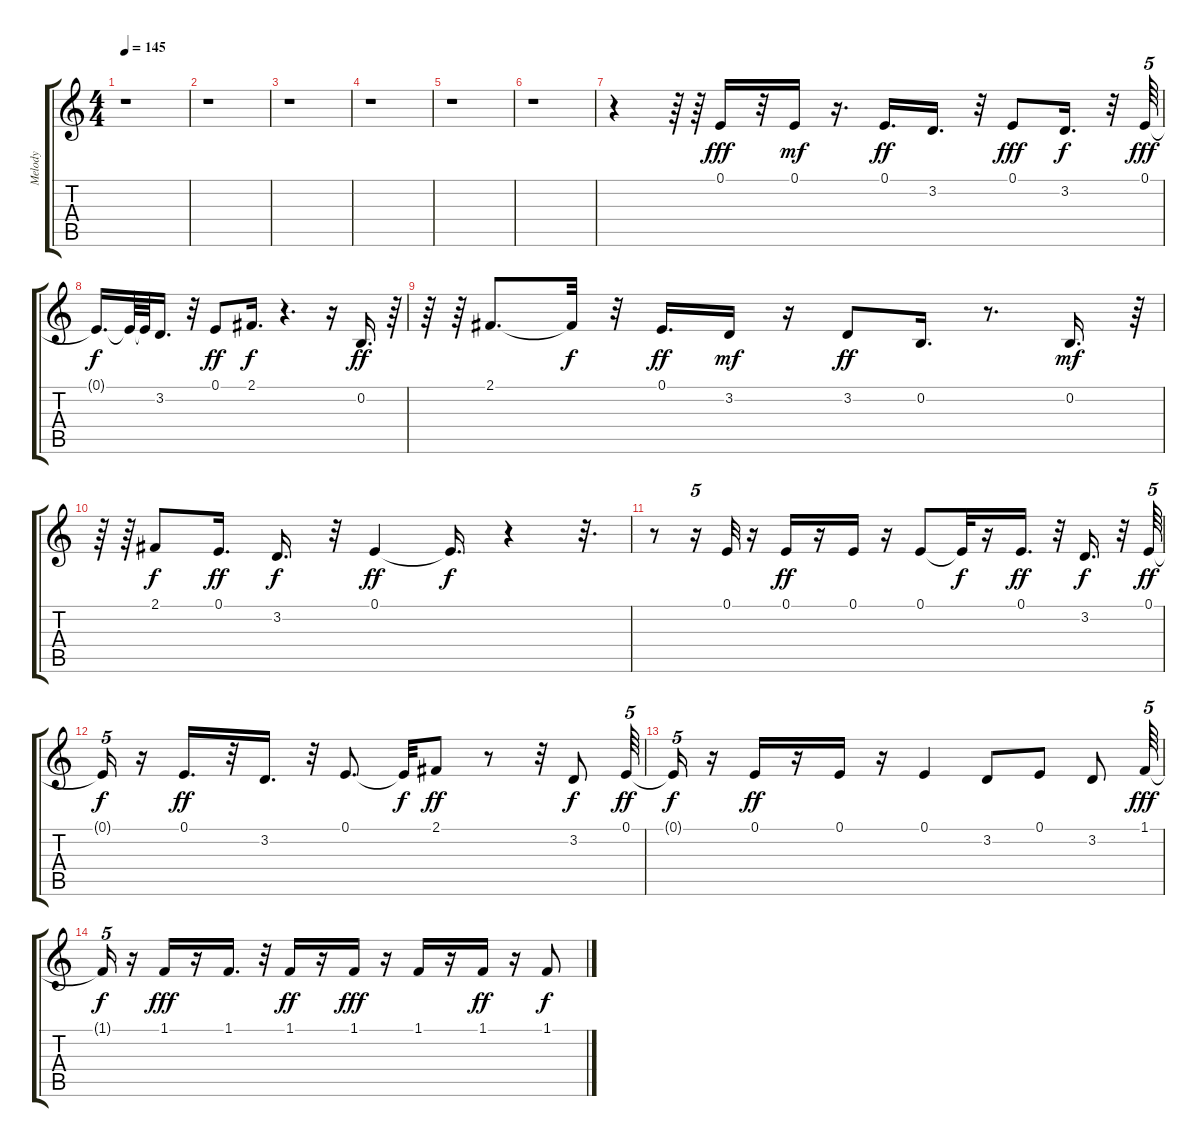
\track ("Melody" "Melody") {instrument baritonesax}
\staff {score tabs}
\tuning (E4 B3 G3 D3 A2 E2) {hide}
\ts (4 4)
\tempo 145
\clef g2
\ks c
r.1{dy f} |
r.1 |
r.1 |
r.1 |
r.1 |
r.1 |
r.4 r.64 r.64 0.1.16{dy fff} r.32 0.1.16{dy mf} r.16{d} 0.1.16{d dy ff} 3.2.16{d} r.32 0.1.8{dy fff} 3.2.16{d dy f} r.32 0.1.64{tu (5 4) dy fff} |
0.1{t}.16{d dy f} 0.1{t}.64 0.1{t}.64 3.2.16{d} r.32 0.1.8{dy ff} 2.1.16{d dy f} r.4{d} r.16 0.2.16{d dy ff} r.64{tu (5 4)} |
r.64 r.64 2.1.8{d} 2.1{t}.32{dy f} r.32 0.1.16{d dy ff} 3.2.16{dy mf} r.16 3.2.8{dy ff} 0.2.16{d} r.8{d} 0.2.16{d dy mf} r.64{tu (5 4)} |
r.64 r.64 2.1.8{dy f} 0.1.16{d dy ff} 3.2.16{d dy f} r.32 0.1.4{dy ff} 0.1{t}.16{d dy f} r.4 r.32{d} |
r.8 r.16{tu (5 4)} 0.1.32 r.16 0.1.16{dy ff} r.16 0.1.16 r.16 0.1.8 0.1{t}.32{dy f} r.16 0.1.16{d dy ff} r.32 3.2.16{d dy f} r.32 0.1.64{tu (5 4) dy ff} |
0.1{t}.16{tu (5 4) dy f} r.16 0.1.16{d dy ff} r.32 3.2.16{d} r.32 0.1.8{d} 0.1{t}.32{dy f} 2.1.8{dy ff} r.8 r.32 3.2.8{dy f} 0.1.64{tu (5 4) dy ff} |
0.1{t}.16{tu (5 4) dy f} r.16 0.1.16{dy ff} r.16 0.1.16 r.16 0.1.4 3.2.8 0.1.8 3.2.8 1.1.64{tu (5 4) dy fff} |
1.1{t}.16{tu (5 4) dy f} r.16 1.1.16{dy fff} r.16 1.1.16{d} r.32 1.1.16{dy ff} r.16 1.1.16{dy fff} r.16 1.1.16 r.16 1.1.16{dy ff} r.16 1.1.8{dy f}
